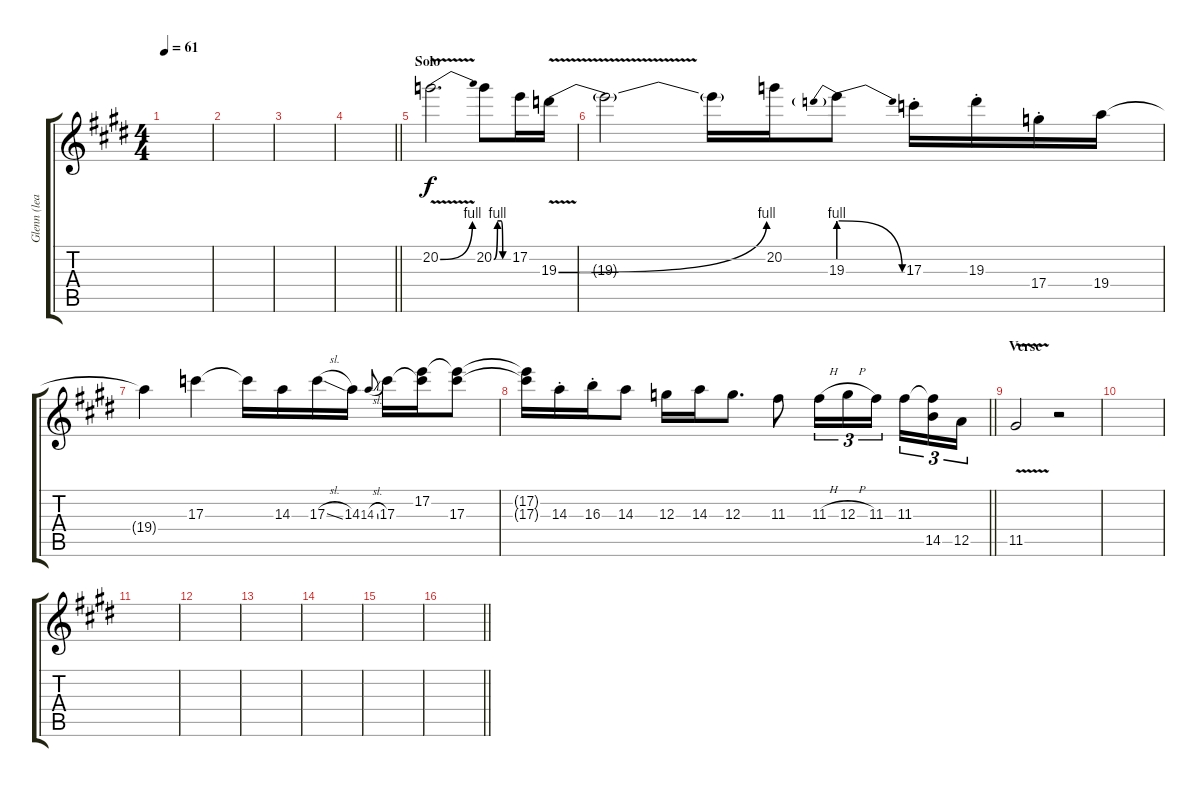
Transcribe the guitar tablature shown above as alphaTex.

\track ("Glenn (lead)" "Glenn (lea") {instrument overdrivenguitar}
\staff {score tabs}
\tuning (E4 B3 G3 D3 A2 E2) {hide}
\ts (4 4)
\tempo 61
\clef g2
\ks e
|
|
|
\barLineRight lightlight
|
\section ("" "Solo")
20.2{be (bend 0 0 60 4) v}.2{d} 20.2{be (custom 0 0 15 4 30 4 37 0 45 0 60 0)}.8 17.2.16 19.3{be (bend 0 0 60 4) v}.16 |
19.3{t}.2 19.3{t}.16 20.2.16 19.3{be (prebendrelease 0 4 60 0)}.8 17.3{st}.16 19.3{st}.16 17.4{st}.16 19.4.16 |
19.4{t}.4 17.3.4 17.3{t}.16 14.3.16 17.3{sl}.16 14.3.16 14.3{sl}.8{gr onbeat} 17.3.16 (17.2 17.3{t}).16 (17.2{t} 17.3).8 |
\barLineRight lightlight
(17.2{t} 17.3{t}).16 14.3{st}.16 16.3{st}.16 14.3.8 12.3.16 14.3.16 12.3.8{d} 11.3.8 11.3{h}.16{tu (3 2)} 12.3{h}.16{tu (3 2)} 11.3.16{tu (3 2) beam splitsecondary} 11.3.16{tu (3 2)} (11.3{t} 14.5).16{tu (3 2)} 12.5.16{tu (3 2)} |
\section ("" "Verse")
11.5{v}.2{volume 0} r.2 |
|
|
|
|
|
|
\barLineRight lightlight
